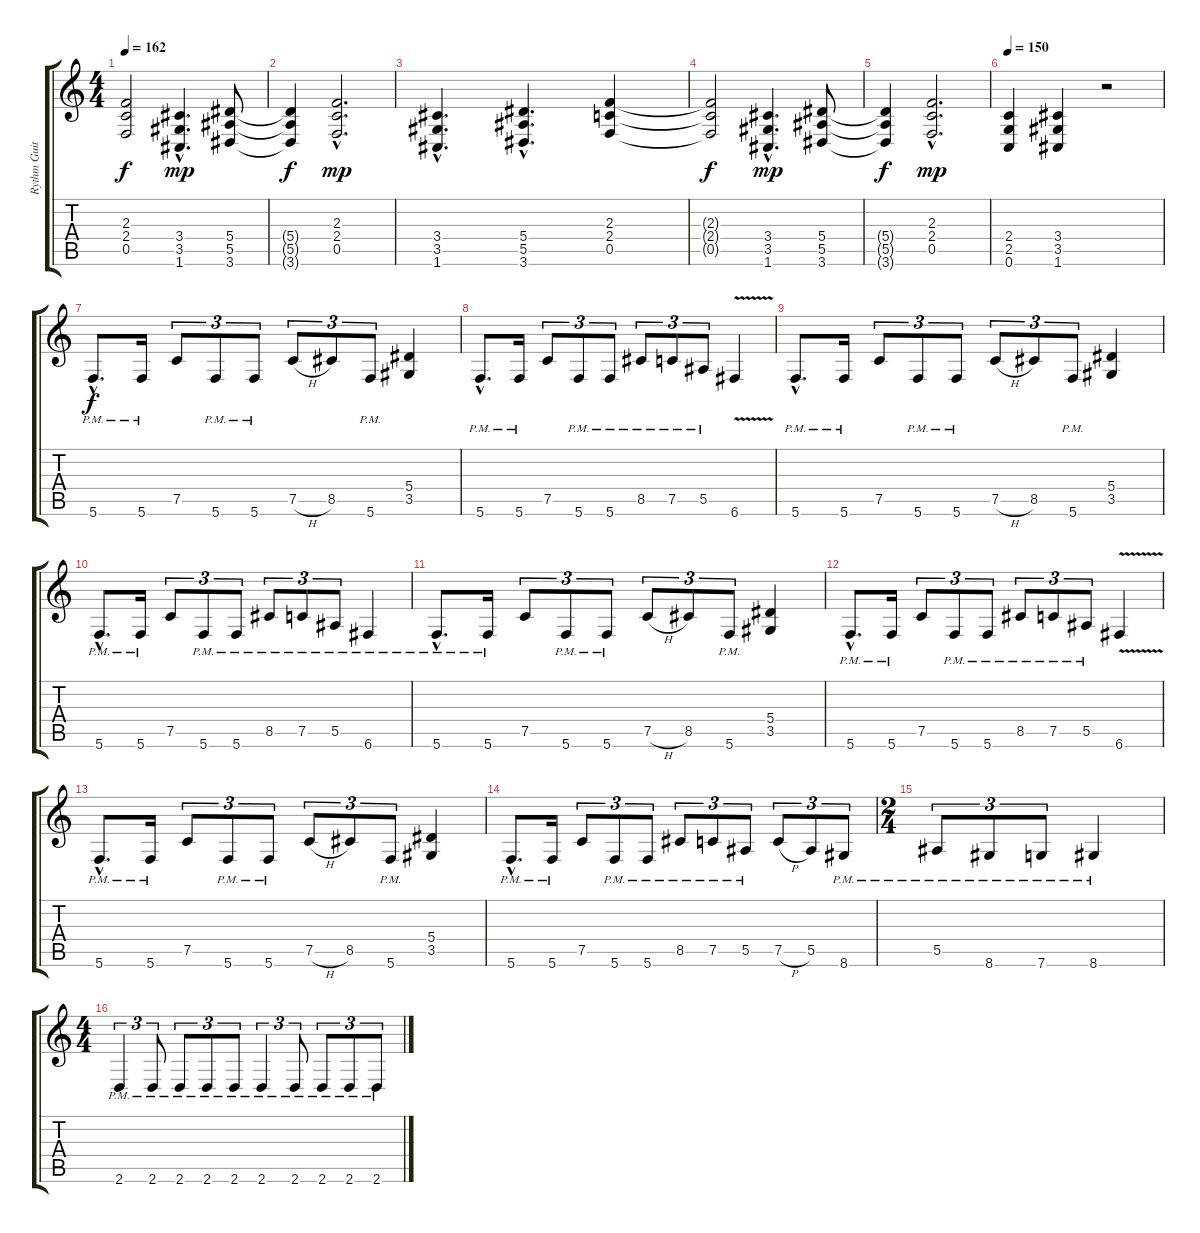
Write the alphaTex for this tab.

\track ("Rythm Guitar 1 " "Rythm Guit") {instrument distortionguitar}
\staff {score tabs}
\tuning (C4 G3 Eb3 Bb2 F2 C2) {hide}
\ts (4 4)
\tempo 162
\clef g2
\ks c
(2.3{t} 2.4{t} 0.5{t}).2{dy f} (3.4{hac} 3.5{hac} 1.6{hac}).4{d dy mp} (5.4 5.5 3.6).8 |
(5.4{t} 5.5{t} 3.6{t}).4{dy f} (2.3{hac} 2.4{hac} 0.5{hac}).2{d dy mp} |
(3.4{hac} 3.5{hac} 1.6{hac}).4{d} (5.4{hac} 5.5{hac} 3.6{hac}).4{d} (2.3 2.4 0.5).4 |
(2.3{t} 2.4{t} 0.5{t}).2{dy f} (3.4{hac} 3.5{hac} 1.6{hac}).4{d dy mp} (5.4 5.5 3.6).8 |
(5.4{t} 5.5{t} 3.6{t}).4{dy f} (2.3{hac} 2.4{hac} 0.5{hac}).2{d dy mp} |
\tempo 150
(2.4 2.5 0.6).4 (3.4 3.5 1.6).4 r.2 |
5.6{hac pm}.8{d dy f balance 5} 5.6{pm}.16 7.5.8{tu (3 2)} 5.6{pm}.8{tu (3 2)} 5.6{pm}.8{tu (3 2)} 7.5{h}.8{tu (3 2)} 8.5.8{tu (3 2)} 5.6{pm}.8{tu (3 2)} (5.4 3.5).4 |
5.6{hac pm}.8{d} 5.6{pm}.16 7.5.8{tu (3 2)} 5.6{pm}.8{tu (3 2)} 5.6{pm}.8{tu (3 2)} 8.5{pm}.8{tu (3 2)} 7.5{pm}.8{tu (3 2)} 5.5{pm}.8{tu (3 2)} 6.6{v}.4 |
5.6{hac pm}.8{d} 5.6{pm}.16 7.5.8{tu (3 2)} 5.6{pm}.8{tu (3 2)} 5.6{pm}.8{tu (3 2)} 7.5{h}.8{tu (3 2)} 8.5.8{tu (3 2)} 5.6{pm}.8{tu (3 2)} (5.4 3.5).4 |
5.6{hac pm}.8{d} 5.6{pm}.16 7.5.8{tu (3 2)} 5.6{pm}.8{tu (3 2)} 5.6{pm}.8{tu (3 2)} 8.5{pm}.8{tu (3 2)} 7.5{pm}.8{tu (3 2)} 5.5{pm}.8{tu (3 2)} 6.6{pm}.4 |
5.6{hac pm}.8{d} 5.6{pm}.16 7.5.8{tu (3 2)} 5.6{pm}.8{tu (3 2)} 5.6{pm}.8{tu (3 2)} 7.5{h}.8{tu (3 2)} 8.5.8{tu (3 2)} 5.6{pm}.8{tu (3 2)} (5.4 3.5).4 |
5.6{hac pm}.8{d} 5.6{pm}.16 7.5.8{tu (3 2)} 5.6{pm}.8{tu (3 2)} 5.6{pm}.8{tu (3 2)} 8.5{pm}.8{tu (3 2)} 7.5{pm}.8{tu (3 2)} 5.5{pm}.8{tu (3 2)} 6.6{v}.4 |
5.6{hac pm}.8{d} 5.6{pm}.16 7.5.8{tu (3 2)} 5.6{pm}.8{tu (3 2)} 5.6{pm}.8{tu (3 2)} 7.5{h}.8{tu (3 2)} 8.5.8{tu (3 2)} 5.6{pm}.8{tu (3 2)} (5.4 3.5).4 |
5.6{hac pm}.8{d} 5.6{pm}.16 7.5.8{tu (3 2)} 5.6{pm}.8{tu (3 2)} 5.6{pm}.8{tu (3 2)} 8.5{pm}.8{tu (3 2)} 7.5{pm}.8{tu (3 2)} 5.5{pm}.8{tu (3 2)} 7.5{h}.8{tu (3 2)} 5.5.8{tu (3 2)} 8.6{pm}.8{tu (3 2)} |
\ts (2 4)
5.5{pm}.8{tu (3 2)} 8.6{pm}.8{tu (3 2)} 7.6{pm}.8{tu (3 2)} 8.6{pm}.4 |
\ts (4 4)
2.6{pm}.4{tu (3 2)} 2.6{pm}.8{tu (3 2)} 2.6{pm}.8{tu (3 2)} 2.6{pm}.8{tu (3 2)} 2.6{pm}.8{tu (3 2)} 2.6{pm}.4{tu (3 2)} 2.6{pm}.8{tu (3 2)} 2.6{pm}.8{tu (3 2)} 2.6{pm}.8{tu (3 2)} 2.6{pm}.8{tu (3 2)}
